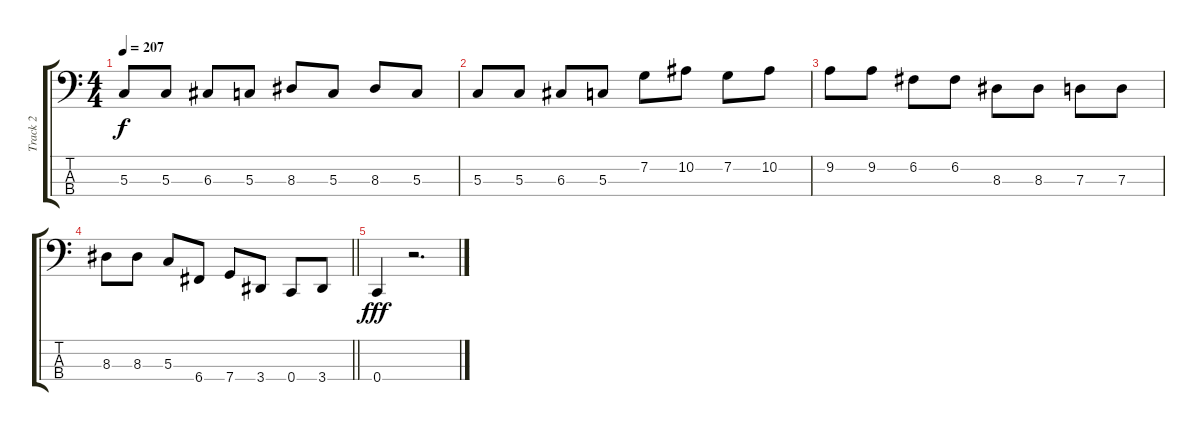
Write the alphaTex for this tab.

\track ("Track 2" "Track 2") {instrument electricbassfinger}
\staff {score tabs}
\tuning (F2 C2 G1 C1) {hide}
\ts (4 4)
\tempo 207
\clef f4
\ks c
5.3.8{dy f} 5.3.8 6.3.8 5.3.8 8.3.8 5.3.8 8.3.8 5.3.8 |
5.3.8 5.3.8 6.3.8 5.3.8 7.2.8 10.2.8 7.2.8 10.2.8 |
9.2.8 9.2.8 6.2.8 6.2.8 8.3.8 8.3.8 7.3.8 7.3.8 |
\barLineRight lightlight
8.3.8 8.3.8 5.3.8 6.4.8 7.4.8 3.4.8 0.4.8 3.4.8 |
0.4.4{dy fff} r.2{d}
